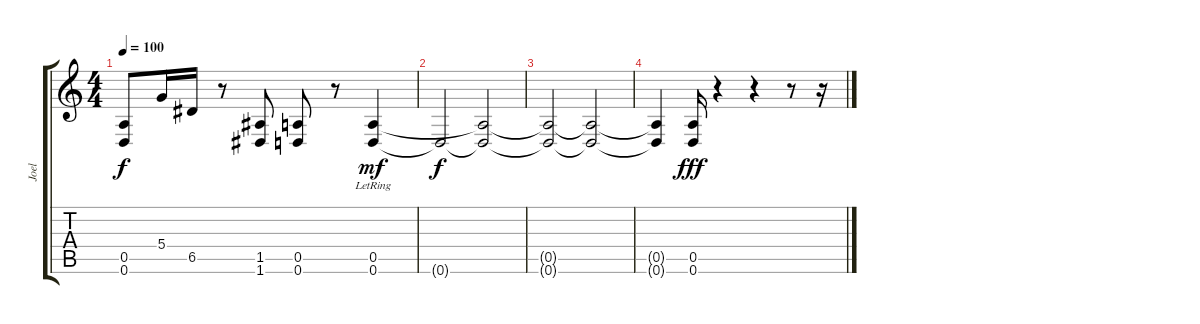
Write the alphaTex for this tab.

\track ("Joel" "Joel") {instrument distortionguitar}
\staff {score tabs}
\tuning (E4 B3 G3 D3 A2 D2) {hide}
\ts (4 4)
\tempo 100
\clef g2
\ks c
(0.5 0.6).8{dy f} 5.4.16 6.5.16 r.8 (1.5 1.6).8 (0.5 0.6).8 r.8 (0.5{lr} 0.6{lr}).4{dy mf} |
0.6{t}.2{dy f} (0.5{t} 0.6{t}).2 |
(0.5{t} 0.6{t}).2 (0.5{t} 0.6{t}).2 |
(0.5{t} 0.6{t}).4 (0.5 0.6).16{dy fff} r.4 r.4 r.8 r.16
